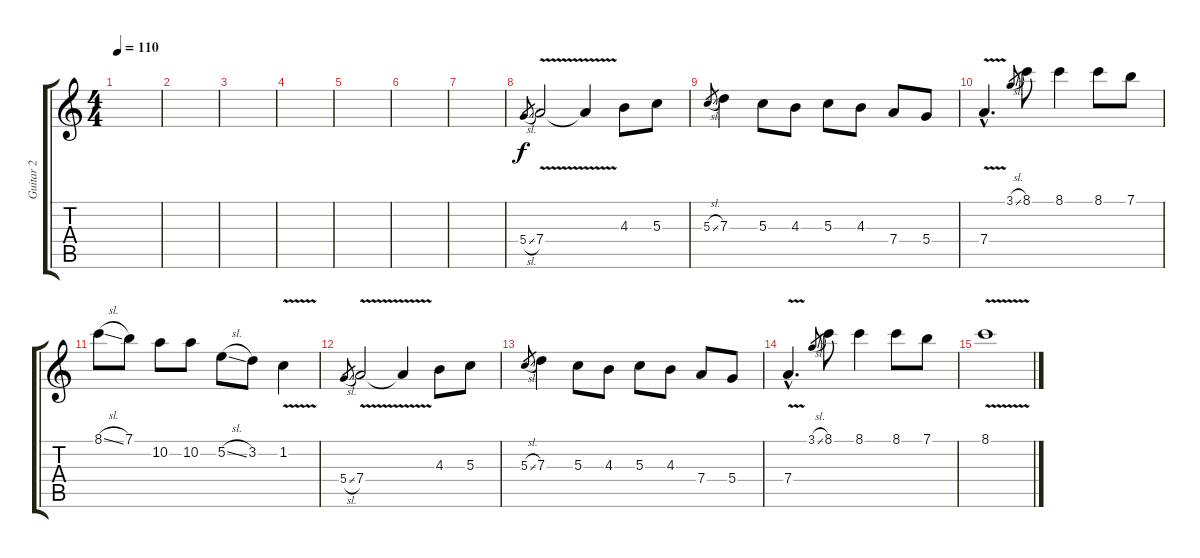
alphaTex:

\track ("Guitar 2" "Guitar 2") {instrument distortionguitar}
\staff {score tabs}
\tuning (E4 B3 G3 D3 A2 E2) {hide}
\ts (4 4)
\tempo 110
\clef g2
\ks c
|
|
|
|
|
|
|
5.4{sl}.8{gr} 7.4{v}.2 7.4{t}.4 4.3.8 5.3.8 |
5.3{sl}.8{gr} 7.3.4 5.3.8 4.3.8 5.3.8 4.3.8 7.4.8 5.4.8 |
7.4{v hac}.4{d} 3.1{sl}.8{gr} 8.1.8 8.1.4 8.1.8 7.1.8 |
8.1{sl}.8 7.1.8 10.2.8 10.2.8 5.2{sl}.8 3.2.8 1.2{v}.4 |
5.4{sl}.8{gr} 7.4{v}.2 7.4{t}.4 4.3.8 5.3.8 |
5.3{sl}.8{gr} 7.3.4 5.3.8 4.3.8 5.3.8 4.3.8 7.4.8 5.4.8 |
7.4{v hac}.4{d} 3.1{sl}.8{gr} 8.1.8 8.1.4 8.1.8 7.1.8 |
8.1{v}.1
